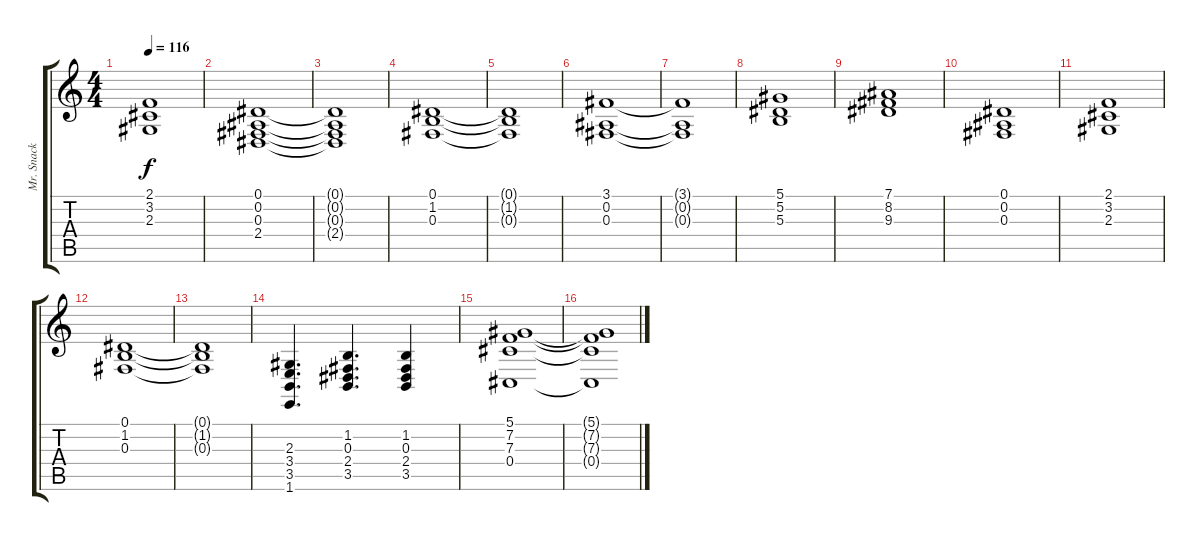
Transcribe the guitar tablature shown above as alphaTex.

\track ("Mr. Snack 2" "Mr. Snack ") {instrument stringensemble1}
\staff {score tabs}
\tuning (Eb4 Bb3 Gb3 Db3 Ab2 Eb2) {hide}
\ts (4 4)
\tempo 116
\clef g2
\ks c
(2.1{t} 3.2{t} 2.3{t}).1{dy f} |
(0.1 0.2 0.3 2.4).1 |
(0.1{t} 0.2{t} 0.3{t} 2.4{t}).1 |
(0.1 1.2 0.3).1 |
(0.1{t} 1.2{t} 0.3{t}).1 |
(3.1 0.2 0.3).1 |
(3.1{t} 0.2{t} 0.3{t}).1 |
(5.1 5.2 5.3).1 |
(7.1 8.2 9.3).1 |
(0.1 0.2 0.3).1 |
(2.1 3.2 2.3).1 |
(0.1 1.2 0.3).1 |
(0.1{t} 1.2{t} 0.3{t}).1 |
(2.3 3.4 3.5 1.6).4{d} (1.2 0.3 2.4 3.5).4{d} (1.2 0.3 2.4 3.5).4 |
(5.1 7.2 7.3 0.4).1 |
(5.1{t} 7.2{t} 7.3{t} 0.4{t}).1
